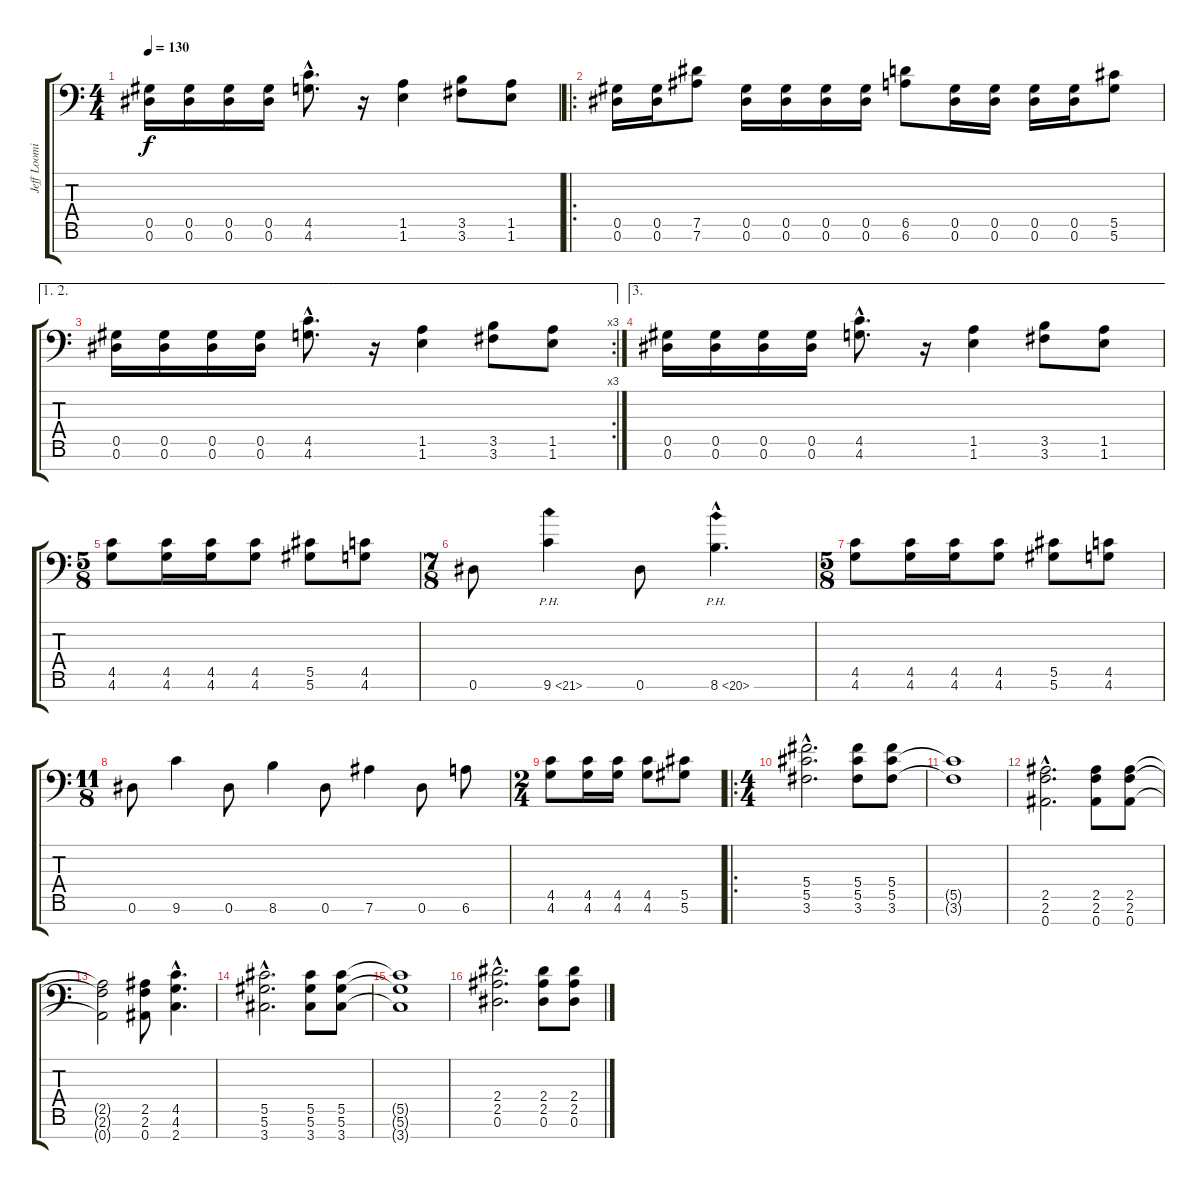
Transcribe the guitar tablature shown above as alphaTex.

\track ("Jeff Loomis" "Jeff Loomi") {instrument distortionguitar}
\staff {score tabs}
\tuning (Eb4 Bb3 Gb3 Db3 Ab2 Eb2 Bb1) {hide}
\ts (4 4)
\tempo 130
\clef f4
\ks c
(0.5 0.6).16{dy f} (0.5 0.6).16 (0.5 0.6).16 (0.5 0.6).16 (4.5{hac} 4.6{hac}).8{d} r.16 (1.5 1.6).4 (3.5 3.6).8 (1.5 1.6).8 |
\ro
(0.5 0.6).16 (0.5 0.6).16 (7.5 7.6).8 (0.5 0.6).16 (0.5 0.6).16 (0.5 0.6).16 (0.5 0.6).16 (6.5 6.6).8 (0.5 0.6).16 (0.5 0.6).16 (0.5 0.6).16 (0.5 0.6).16 (5.5 5.6).8 |
\ae (1 2)
\rc 3
(0.5 0.6).16 (0.5 0.6).16 (0.5 0.6).16 (0.5 0.6).16 (4.5{hac} 4.6{hac}).8{d} r.16 (1.5 1.6).4 (3.5 3.6).8 (1.5 1.6).8 |
\ae 3
(0.5 0.6).16 (0.5 0.6).16 (0.5 0.6).16 (0.5 0.6).16 (4.5{hac} 4.6{hac}).8{d} r.16 (1.5 1.6).4 (3.5 3.6).8 (1.5 1.6).8 |
\ts (5 8)
(4.5 4.6).8 (4.5 4.6).16 (4.5 4.6).16 (4.5 4.6).8 (5.5 5.6).8 (4.5 4.6).8 |
\ts (7 8)
0.6.8 9.6{ph 12}.4 0.6.8 8.6{ph 12 hac}.4{d} |
\ts (5 8)
(4.5 4.6).8 (4.5 4.6).16 (4.5 4.6).16 (4.5 4.6).8 (5.5 5.6).8 (4.5 4.6).8 |
\ts (11 8)
0.6.8 9.6.4 0.6.8 8.6.4 0.6.8 7.6.4 0.6.8 6.6.8 |
\ts (2 4)
(4.5 4.6).8 (4.5 4.6).16 (4.5 4.6).16 (4.5 4.6).8 (5.5 5.6).8 |
\ro
\ts (4 4)
(5.4{hac} 5.5{hac} 3.6{hac}).2{d} (5.4 5.5 3.6).8 (5.4 5.5 3.6).8 |
(5.5{t} 3.6{t}).1 |
(2.5{hac} 2.6{hac} 0.7{hac}).2{d} (2.5 2.6 0.7).8 (2.5 2.6 0.7).8 |
(2.5{t} 2.6{t} 0.7{t}).2 (2.5 2.6 0.7).8 (4.5{hac} 4.6{hac} 2.7{hac}).4{d} |
(5.5{hac} 5.6{hac} 3.7{hac}).2{d} (5.5 5.6 3.7).8 (5.5 5.6 3.7).8 |
(5.5{t} 5.6{t} 3.7{t}).1 |
(2.4{hac} 2.5{hac} 0.6{hac}).2{d} (2.4 2.5 0.6).8 (2.4 2.5 0.6).8
